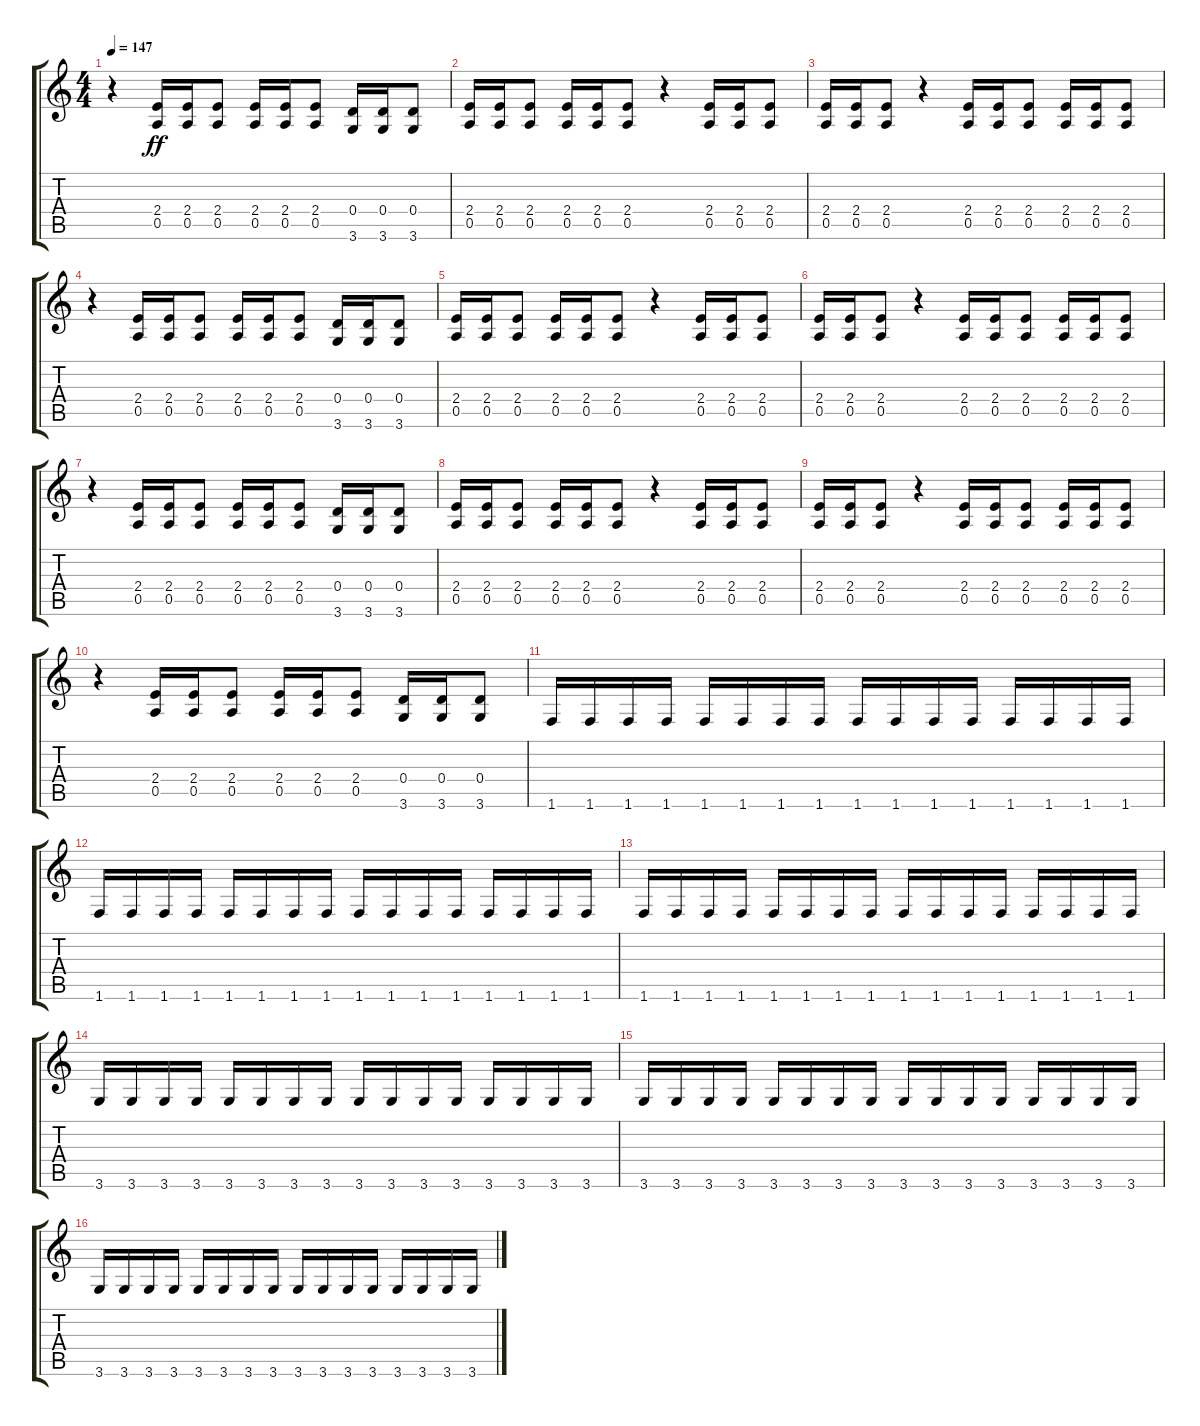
\track "" {instrument distortionguitar}
\staff {score tabs}
\tuning (E4 B3 G3 D3 A2 E2) {hide}
\ts (4 4)
\tempo 147
\clef g2
\ks c
r.4{dy ff} (2.4 0.5).16 (2.4 0.5).16 (2.4 0.5).8 (2.4 0.5).16 (2.4 0.5).16 (2.4 0.5).8 (0.4 3.6).16 (0.4 3.6).16 (0.4 3.6).8 |
(2.4 0.5).16 (2.4 0.5).16 (2.4 0.5).8 (2.4 0.5).16 (2.4 0.5).16 (2.4 0.5).8 r.4 (2.4 0.5).16 (2.4 0.5).16 (2.4 0.5).8 |
(2.4 0.5).16 (2.4 0.5).16 (2.4 0.5).8 r.4 (2.4 0.5).16 (2.4 0.5).16 (2.4 0.5).8 (2.4 0.5).16 (2.4 0.5).16 (2.4 0.5).8 |
r.4 (2.4 0.5).16 (2.4 0.5).16 (2.4 0.5).8 (2.4 0.5).16 (2.4 0.5).16 (2.4 0.5).8 (0.4 3.6).16 (0.4 3.6).16 (0.4 3.6).8 |
(2.4 0.5).16 (2.4 0.5).16 (2.4 0.5).8 (2.4 0.5).16 (2.4 0.5).16 (2.4 0.5).8 r.4 (2.4 0.5).16 (2.4 0.5).16 (2.4 0.5).8 |
(2.4 0.5).16 (2.4 0.5).16 (2.4 0.5).8 r.4 (2.4 0.5).16 (2.4 0.5).16 (2.4 0.5).8 (2.4 0.5).16 (2.4 0.5).16 (2.4 0.5).8 |
r.4 (2.4 0.5).16 (2.4 0.5).16 (2.4 0.5).8 (2.4 0.5).16 (2.4 0.5).16 (2.4 0.5).8 (0.4 3.6).16 (0.4 3.6).16 (0.4 3.6).8 |
(2.4 0.5).16 (2.4 0.5).16 (2.4 0.5).8 (2.4 0.5).16 (2.4 0.5).16 (2.4 0.5).8 r.4 (2.4 0.5).16 (2.4 0.5).16 (2.4 0.5).8 |
(2.4 0.5).16 (2.4 0.5).16 (2.4 0.5).8 r.4 (2.4 0.5).16 (2.4 0.5).16 (2.4 0.5).8 (2.4 0.5).16 (2.4 0.5).16 (2.4 0.5).8 |
r.4 (2.4 0.5).16 (2.4 0.5).16 (2.4 0.5).8 (2.4 0.5).16 (2.4 0.5).16 (2.4 0.5).8 (0.4 3.6).16 (0.4 3.6).16 (0.4 3.6).8 |
1.6.16 1.6.16 1.6.16 1.6.16 1.6.16 1.6.16 1.6.16 1.6.16 1.6.16 1.6.16 1.6.16 1.6.16 1.6.16 1.6.16 1.6.16 1.6.16 |
1.6.16 1.6.16 1.6.16 1.6.16 1.6.16 1.6.16 1.6.16 1.6.16 1.6.16 1.6.16 1.6.16 1.6.16 1.6.16 1.6.16 1.6.16 1.6.16 |
1.6.16 1.6.16 1.6.16 1.6.16 1.6.16 1.6.16 1.6.16 1.6.16 1.6.16 1.6.16 1.6.16 1.6.16 1.6.16 1.6.16 1.6.16 1.6.16 |
3.6.16 3.6.16 3.6.16 3.6.16 3.6.16 3.6.16 3.6.16 3.6.16 3.6.16 3.6.16 3.6.16 3.6.16 3.6.16 3.6.16 3.6.16 3.6.16 |
3.6.16 3.6.16 3.6.16 3.6.16 3.6.16 3.6.16 3.6.16 3.6.16 3.6.16 3.6.16 3.6.16 3.6.16 3.6.16 3.6.16 3.6.16 3.6.16 |
3.6.16 3.6.16 3.6.16 3.6.16 3.6.16 3.6.16 3.6.16 3.6.16 3.6.16 3.6.16 3.6.16 3.6.16 3.6.16 3.6.16 3.6.16 3.6.16
